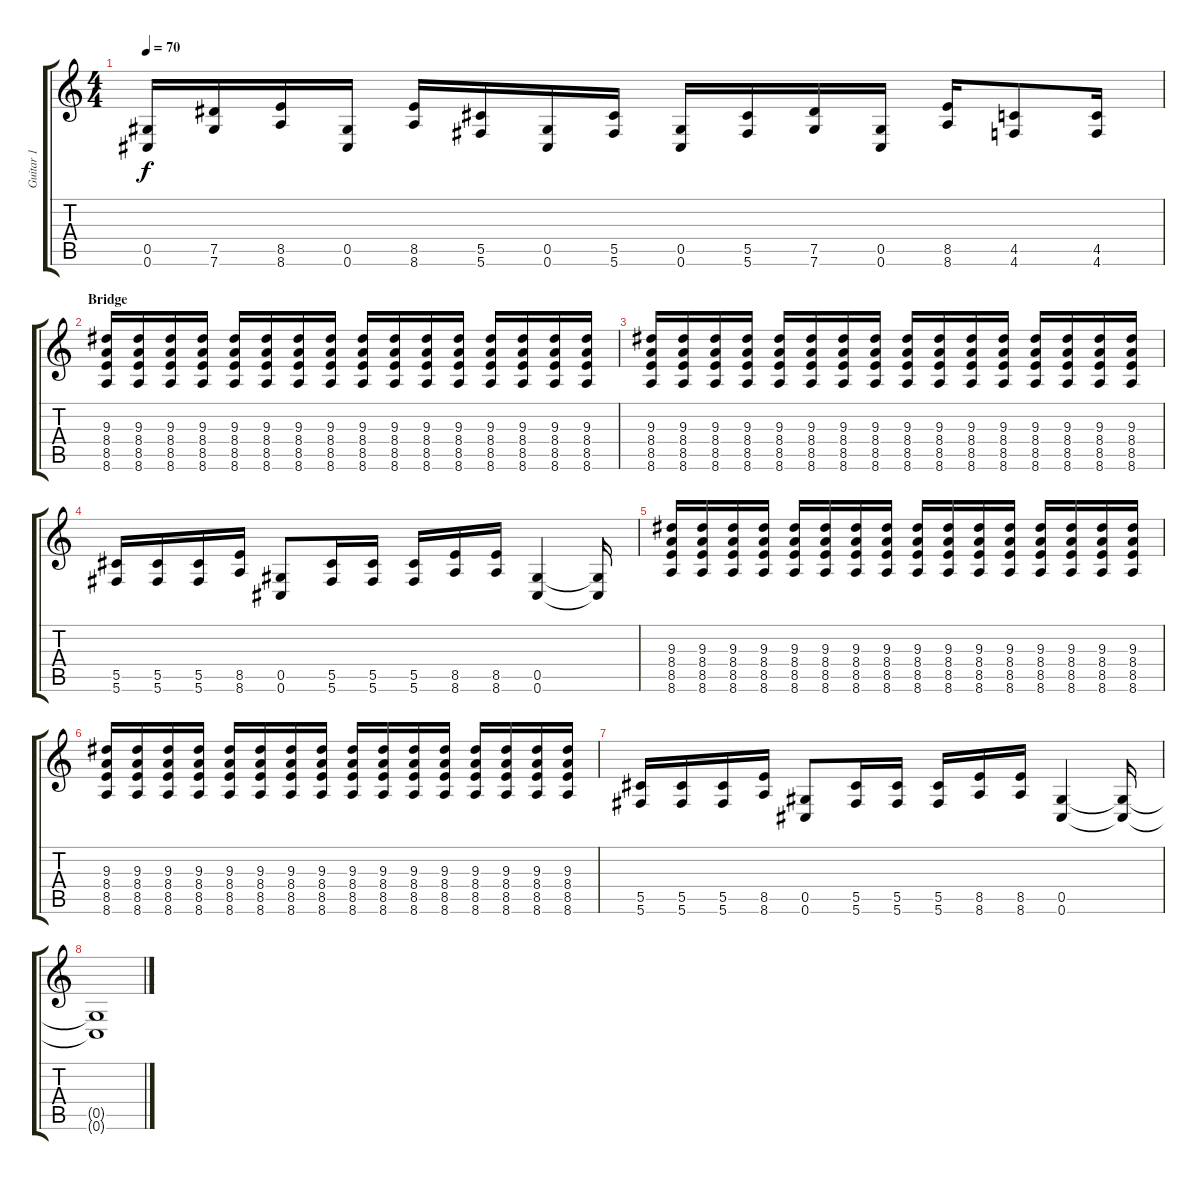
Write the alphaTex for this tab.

\track ("Guitar 1" "Guitar 1") {instrument distortionguitar}
\staff {score tabs}
\tuning (Eb4 Bb3 Gb3 Db3 Ab2 Db2) {hide}
\ts (4 4)
\tempo 70
\clef g2
\ks c
(0.5 0.6).16{dy f} (7.5 7.6).16 (8.5 8.6).16 (0.5 0.6).16 (8.5 8.6).16 (5.5 5.6).16 (0.5 0.6).16 (5.5 5.6).16 (0.5 0.6).16 (5.5 5.6).16 (7.5 7.6).16 (0.5 0.6).16 (8.5 8.6).16 (4.5 4.6).8 (4.5 4.6).16 |
\section ("" "Bridge")
(9.3 8.4 8.5 8.6).16 (9.3 8.4 8.5 8.6).16 (9.3 8.4 8.5 8.6).16 (9.3 8.4 8.5 8.6).16 (9.3 8.4 8.5 8.6).16 (9.3 8.4 8.5 8.6).16 (9.3 8.4 8.5 8.6).16 (9.3 8.4 8.5 8.6).16 (9.3 8.4 8.5 8.6).16 (9.3 8.4 8.5 8.6).16 (9.3 8.4 8.5 8.6).16 (9.3 8.4 8.5 8.6).16 (9.3 8.4 8.5 8.6).16 (9.3 8.4 8.5 8.6).16 (9.3 8.4 8.5 8.6).16 (9.3 8.4 8.5 8.6).16 |
(9.3 8.4 8.5 8.6).16 (9.3 8.4 8.5 8.6).16 (9.3 8.4 8.5 8.6).16 (9.3 8.4 8.5 8.6).16 (9.3 8.4 8.5 8.6).16 (9.3 8.4 8.5 8.6).16 (9.3 8.4 8.5 8.6).16 (9.3 8.4 8.5 8.6).16 (9.3 8.4 8.5 8.6).16 (9.3 8.4 8.5 8.6).16 (9.3 8.4 8.5 8.6).16 (9.3 8.4 8.5 8.6).16 (9.3 8.4 8.5 8.6).16 (9.3 8.4 8.5 8.6).16 (9.3 8.4 8.5 8.6).16 (9.3 8.4 8.5 8.6).16 |
(5.5 5.6).16 (5.5 5.6).16 (5.5 5.6).16 (8.5 8.6).16 (0.5 0.6).8 (5.5 5.6).16 (5.5 5.6).16 (5.5 5.6).16 (8.5 8.6).16 (8.5 8.6).16 (0.5 0.6).4 (0.5{t} 0.6{t}).16 |
(9.3 8.4 8.5 8.6).16 (9.3 8.4 8.5 8.6).16 (9.3 8.4 8.5 8.6).16 (9.3 8.4 8.5 8.6).16 (9.3 8.4 8.5 8.6).16 (9.3 8.4 8.5 8.6).16 (9.3 8.4 8.5 8.6).16 (9.3 8.4 8.5 8.6).16 (9.3 8.4 8.5 8.6).16 (9.3 8.4 8.5 8.6).16 (9.3 8.4 8.5 8.6).16 (9.3 8.4 8.5 8.6).16 (9.3 8.4 8.5 8.6).16 (9.3 8.4 8.5 8.6).16 (9.3 8.4 8.5 8.6).16 (9.3 8.4 8.5 8.6).16 |
(9.3 8.4 8.5 8.6).16 (9.3 8.4 8.5 8.6).16 (9.3 8.4 8.5 8.6).16 (9.3 8.4 8.5 8.6).16 (9.3 8.4 8.5 8.6).16 (9.3 8.4 8.5 8.6).16 (9.3 8.4 8.5 8.6).16 (9.3 8.4 8.5 8.6).16 (9.3 8.4 8.5 8.6).16 (9.3 8.4 8.5 8.6).16 (9.3 8.4 8.5 8.6).16 (9.3 8.4 8.5 8.6).16 (9.3 8.4 8.5 8.6).16 (9.3 8.4 8.5 8.6).16 (9.3 8.4 8.5 8.6).16 (9.3 8.4 8.5 8.6).16 |
(5.5 5.6).16 (5.5 5.6).16 (5.5 5.6).16 (8.5 8.6).16 (0.5 0.6).8 (5.5 5.6).16 (5.5 5.6).16 (5.5 5.6).16 (8.5 8.6).16 (8.5 8.6).16 (0.5 0.6).4 (0.5{t} 0.6{t}).16 |
(0.5{t} 0.6{t}).1
